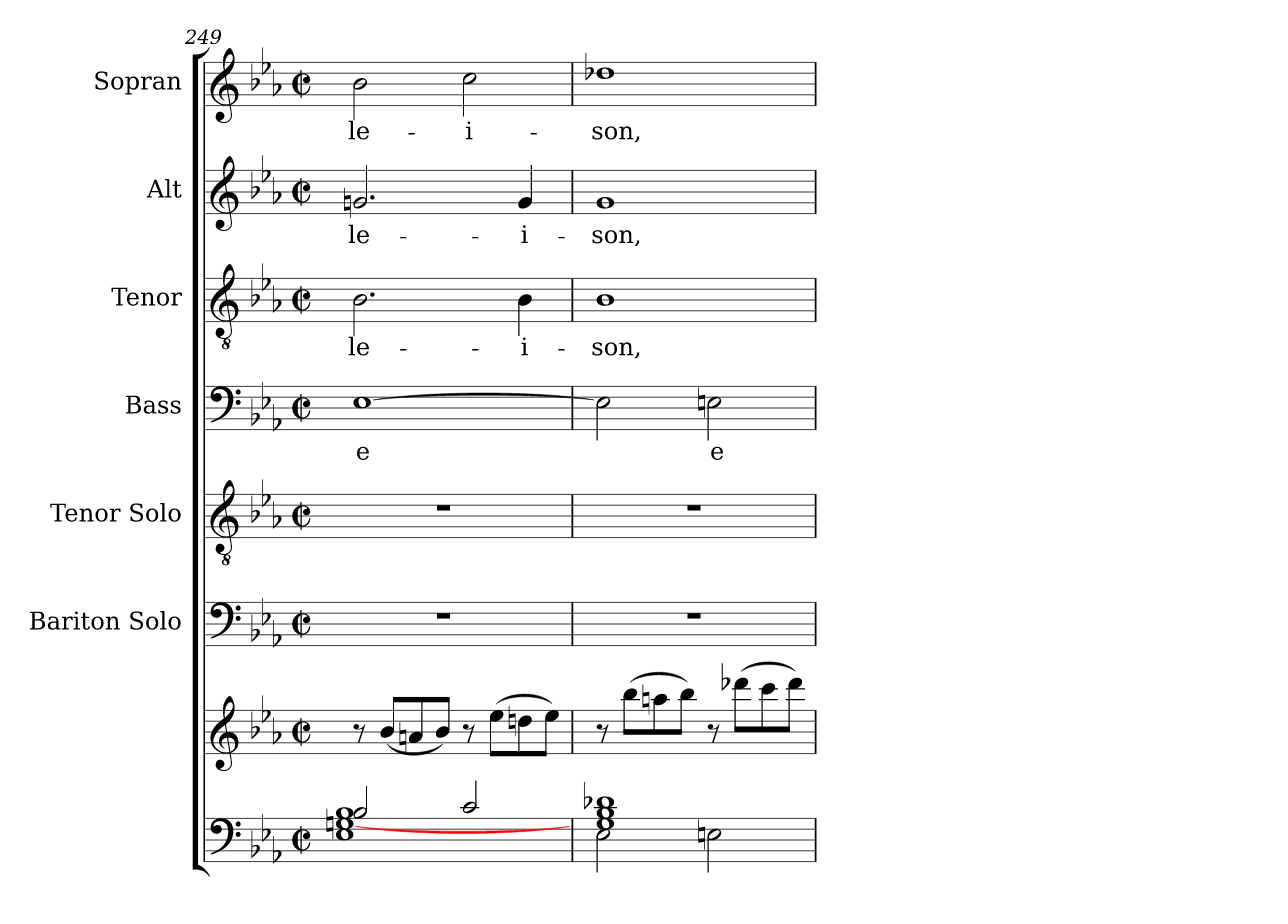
**kern	**kern	**kern	**kern	**kern	**text	**kern	**text	**kern	**text	**kern	**text
*part7	*part7	*part6	*part5	*part4	*part4	*part3	*part3	*part2	*part2	*part1	*part1
*staff8	*staff7	*staff6	*staff5	*staff4	*staff4	*staff3	*staff3	*staff2	*staff2	*staff1	*staff1
*	*	*I"Bariton Solo	*I"Tenor Solo	*I"Bass	*	*I"Tenor	*	*I"Alt	*	*I"Sopran	*
*	*	*	*	*I'B.	*	*I'T.	*	*I'A.	*	*I'S.	*
*clefF4	*clefG2	*clefF4	*clefGv2	*clefF4	*	*clefGv2	*	*clefG2	*	*clefG2	*
*k[b-e-a-]	*k[b-e-a-]	*k[b-e-a-]	*k[b-e-a-]	*k[b-e-a-]	*	*k[b-e-a-]	*	*k[b-e-a-]	*	*k[b-e-a-]	*
*E-:	*E-:	*E-:	*E-:	*E-:	*	*E-:	*	*E-:	*	*E-:	*
*M2/2	*M2/2	*M2/2	*M2/2	*M2/2	*	*M2/2	*	*M2/2	*	*M2/2	*
*met(c|)	*met(c|)	*met(c|)	*met(c|)	*met(c|)	*	*met(c|)	*	*met(c|)	*	*met(c|)	*
=249	=249	=249	=249	=249	=249	=249	=249	=249	=249	=249	=249
*^	*	*	*	*	*	*	*	*	*	*	*
!	!	!	!	!	!	!LO:LY:b	!	!LO:LY:b	!	!LO:LY:b	!	!LO:LY:b
2B-/	1E- [<1Gn 1B-	8r	1r	1r	[1E-	-e	2.B-\	-le-	2.gn/	-le-	2b-\	-le-
.	.	(<8b-/L	.	.	.	.	.	.	.	.	.	.
.	.	8an/	.	.	.	.	.	.	.	.	.	.
.	.	8b-/J)	.	.	.	.	.	.	.	.	.	.
!	!	!	!	!	!	!	!	!	!	!	!	!LO:LY:b
2c/	.	8r	.	.	.	.	.	.	.	.	2cc\	-i-
.	.	(>8ee-\L	.	.	.	.	.	.	.	.	.	.
!	!	!	!	!	!	!	!	!LO:LY:b	!	!LO:LY:b	!	!
.	.	8ddn\	.	.	.	.	4B-\	-i-	4g/	-i-	.	.
.	.	8ee-\J)	.	.	.	.	.	.	.	.	.	.
!!LO:PB:g=z
=250	=250	=250	=250	=250	=250	=250	=250	=250	=250	=250	=250	=250
!	!	!	!	!	!	!	!	!LO:LY:b	!	!LO:LY:b	!	!LO:LY:b
1G 1B- 1d-X	2E-\	8r	1r	1r	2E-\]	.	1B-	-son,	1g	-son,	1dd-X	-son,
.	.	(>8bb-\L	.	.	.	.	.	.	.	.	.	.
.	.	8aan\	.	.	.	.	.	.	.	.	.	.
.	.	8bb-\J)	.	.	.	.	.	.	.	.	.	.
!	!	!	!	!	!	!LO:LY:b	!	!	!	!	!	!
.	2En\	8r	.	.	2En\	e-	.	.	.	.	.	.
.	.	(>8ddd-X\L	.	.	.	.	.	.	.	.	.	.
.	.	8ccc\	.	.	.	.	.	.	.	.	.	.
.	.	8ddd-\J)	.	.	.	.	.	.	.	.	.	.
*v	*v	*	*	*	*	*	*	*	*	*	*	*
=	=	=	=	=	=	=	=	=	=	=	=
*-	*-	*-	*-	*-	*-	*-	*-	*-	*-	*-	*-
